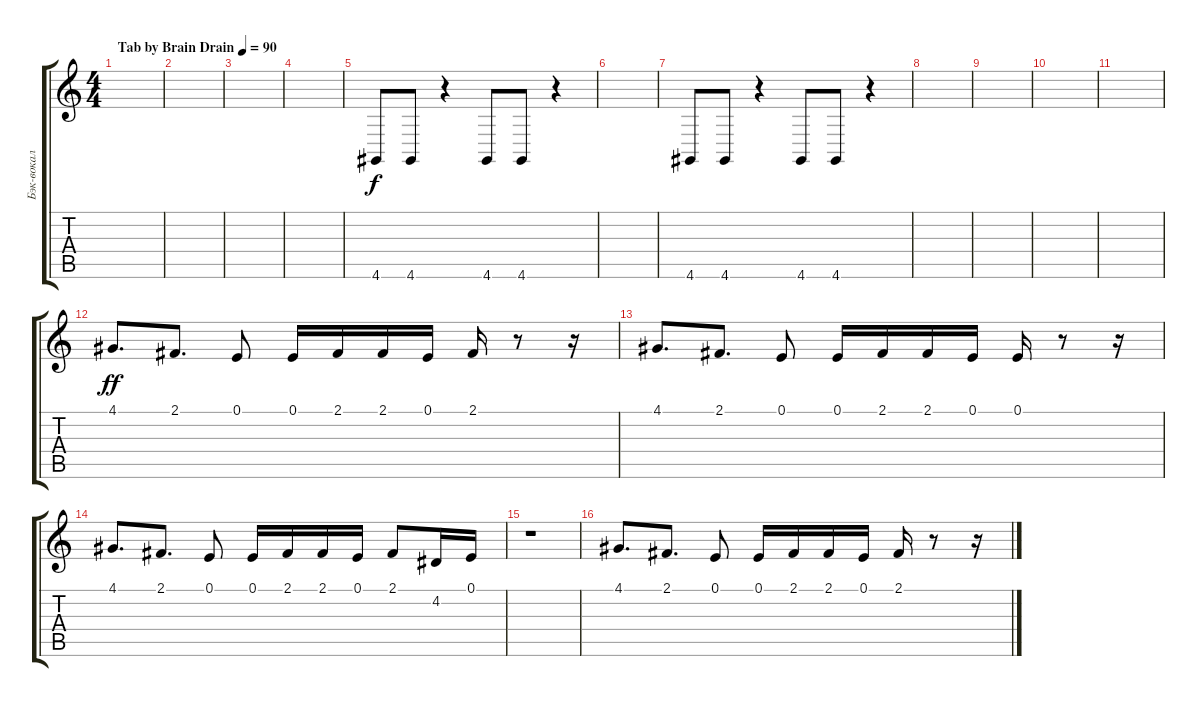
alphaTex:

\track ("Бэк-вокал" "Бэк-вокал") {instrument cello}
\staff {score tabs}
\tuning (E4 B3 G3 D3 A2 E2) {hide}
\ts (4 4)
\tempo (90 "Tab by Brain Drain")
\clef g2
\ks c
|
|
|
|
4.6.8 4.6.8 r.4 4.6.8 4.6.8 r.4 |
|
4.6.8 4.6.8 r.4 4.6.8 4.6.8 r.4 |
|
|
|
|
4.1.8{d dy ff} 2.1.8{d} 0.1.8 0.1.16 2.1.16 2.1.16 0.1.16 2.1.16 r.8 r.16 |
4.1.8{d} 2.1.8{d} 0.1.8 0.1.16 2.1.16 2.1.16 0.1.16 0.1.16 r.8 r.16 |
4.1.8{d} 2.1.8{d} 0.1.8 0.1.16 2.1.16 2.1.16 0.1.16 2.1.8 4.2.16 0.1.16 |
r.1 |
4.1.8{d} 2.1.8{d} 0.1.8 0.1.16 2.1.16 2.1.16 0.1.16 2.1.16 r.8 r.16
